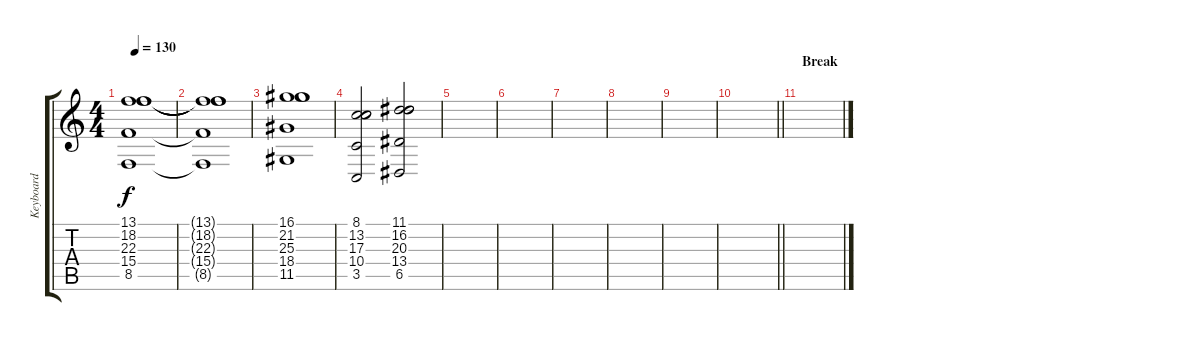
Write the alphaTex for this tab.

\track ("Keyboard" "Keyboard") {instrument synthstrings2}
\staff {score tabs}
\tuning (E4 B3 G3 D3 A2 E2) {hide}
\ts (4 4)
\tempo 130
\clef g2
\ks c
(13.1 18.2 22.3 15.4 8.5).1{dy f} |
(13.1{t} 18.2{t} 22.3{t} 15.4{t} 8.5{t}).1 |
(16.1 21.2 25.3 18.4 11.5).1 |
(8.1 13.2 17.3 10.4 3.5).2 (11.1 16.2 20.3 13.4 6.5).2 |
|
|
|
|
|
\barLineRight lightlight
|
\section ("" "Break")
